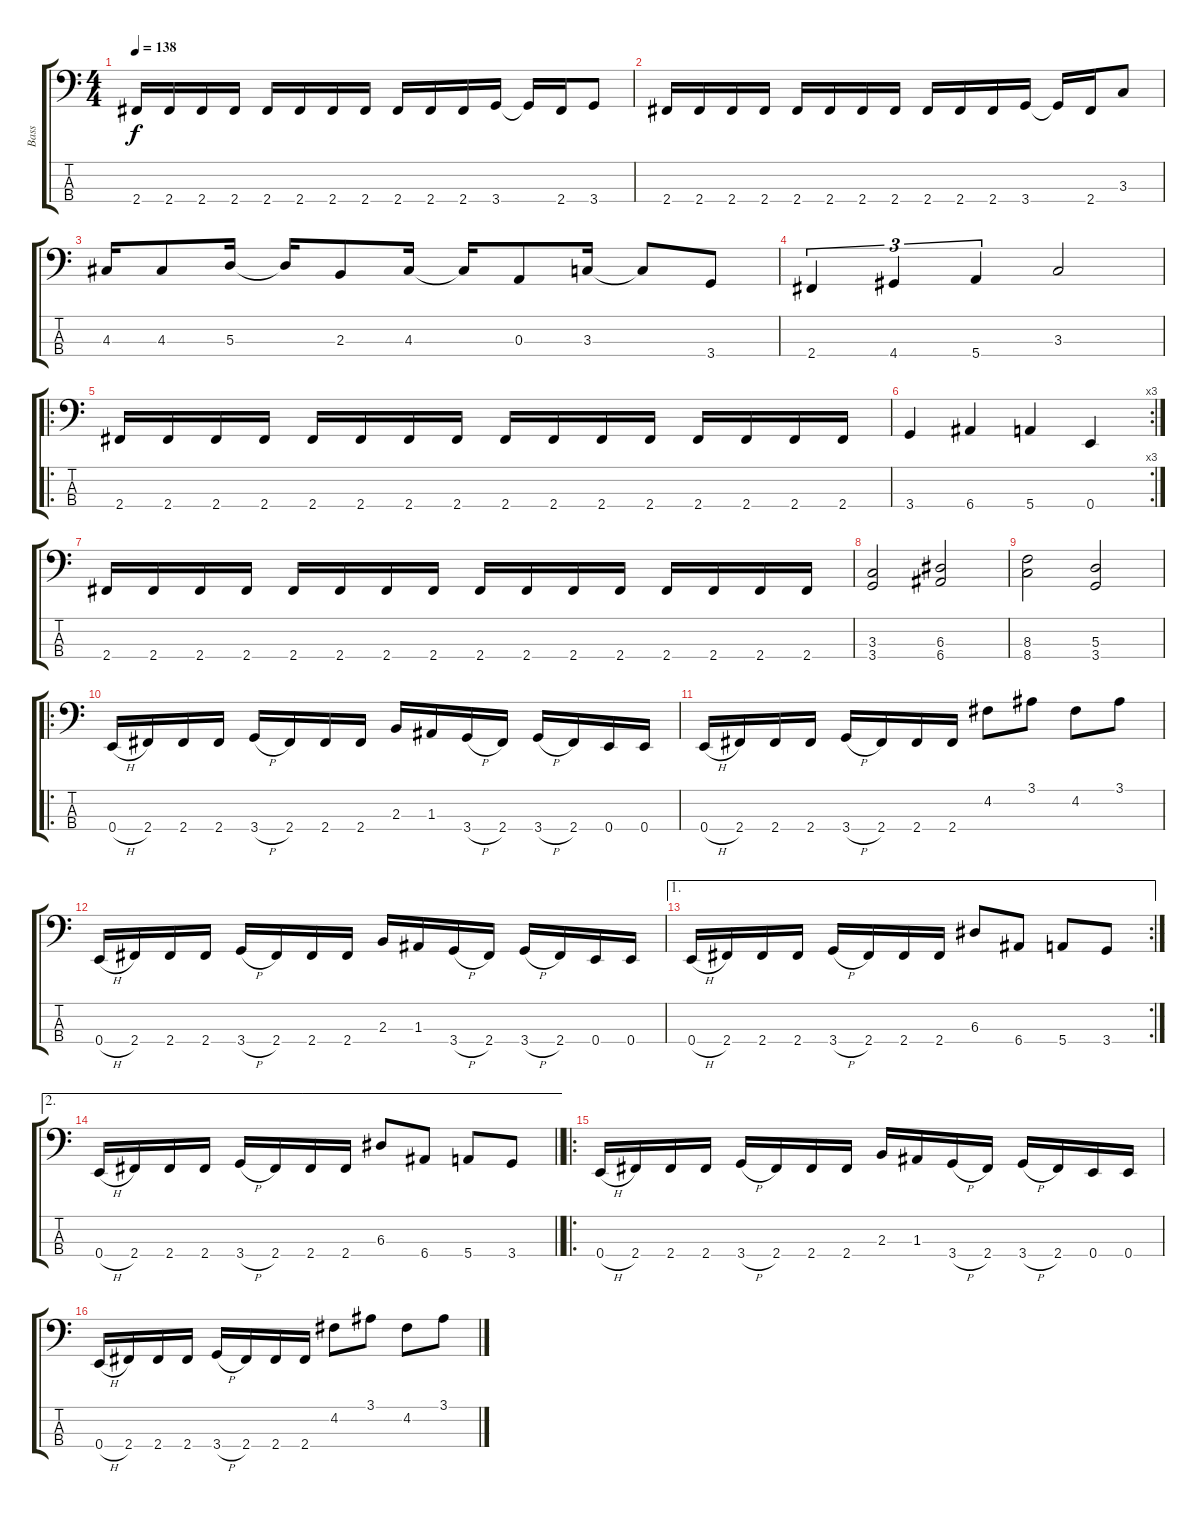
\track ("Bass" "Bass") {instrument electricbassfinger}
\staff {score tabs}
\tuning (G2 D2 A1 E1) {hide}
\ts (4 4)
\tempo 138
\clef f4
\ks c
2.4.16{dy f} 2.4.16 2.4.16 2.4.16 2.4.16 2.4.16 2.4.16 2.4.16 2.4.16 2.4.16 2.4.16 3.4.16 3.4{t}.16 2.4.16 3.4.8 |
2.4.16 2.4.16 2.4.16 2.4.16 2.4.16 2.4.16 2.4.16 2.4.16 2.4.16 2.4.16 2.4.16 3.4.16 3.4{t}.16 2.4.16 3.3.8 |
4.3.16 4.3.8 5.3.16 5.3{t}.16 2.3.8 4.3.16 4.3{t}.16 0.3.8 3.3.16 3.3{t}.8 3.4.8 |
2.4.4{tu (3 2)} 4.4.4{tu (3 2)} 5.4.4{tu (3 2)} 3.3.2 |
\ro
2.4.16 2.4.16 2.4.16 2.4.16 2.4.16 2.4.16 2.4.16 2.4.16 2.4.16 2.4.16 2.4.16 2.4.16 2.4.16 2.4.16 2.4.16 2.4.16 |
\rc 3
3.4.4 6.4.4 5.4.4 0.4.4 |
2.4.16 2.4.16 2.4.16 2.4.16 2.4.16 2.4.16 2.4.16 2.4.16 2.4.16 2.4.16 2.4.16 2.4.16 2.4.16 2.4.16 2.4.16 2.4.16 |
(3.3 3.4).2 (6.3 6.4).2 |
(8.3 8.4).2 (5.3 3.4).2 |
\ro
0.4{h}.16 2.4.16 2.4.16 2.4.16 3.4{h}.16 2.4.16 2.4.16 2.4.16 2.3.16 1.3.16 3.4{h}.16 2.4.16 3.4{h}.16 2.4.16 0.4.16 0.4.16 |
0.4{h}.16 2.4.16 2.4.16 2.4.16 3.4{h}.16 2.4.16 2.4.16 2.4.16 4.2.8 3.1.8 4.2.8 3.1.8 |
0.4{h}.16 2.4.16 2.4.16 2.4.16 3.4{h}.16 2.4.16 2.4.16 2.4.16 2.3.16 1.3.16 3.4{h}.16 2.4.16 3.4{h}.16 2.4.16 0.4.16 0.4.16 |
\ae 1
\rc 2
0.4{h}.16 2.4.16 2.4.16 2.4.16 3.4{h}.16 2.4.16 2.4.16 2.4.16 6.3.8 6.4.8 5.4.8 3.4.8 |
\ae 2
\barLineRight lightlight
0.4{h}.16 2.4.16 2.4.16 2.4.16 3.4{h}.16 2.4.16 2.4.16 2.4.16 6.3.8 6.4.8 5.4.8 3.4.8 |
\ro
0.4{h}.16 2.4.16 2.4.16 2.4.16 3.4{h}.16 2.4.16 2.4.16 2.4.16 2.3.16 1.3.16 3.4{h}.16 2.4.16 3.4{h}.16 2.4.16 0.4.16 0.4.16 |
0.4{h}.16 2.4.16 2.4.16 2.4.16 3.4{h}.16 2.4.16 2.4.16 2.4.16 4.2.8 3.1.8 4.2.8 3.1.8
